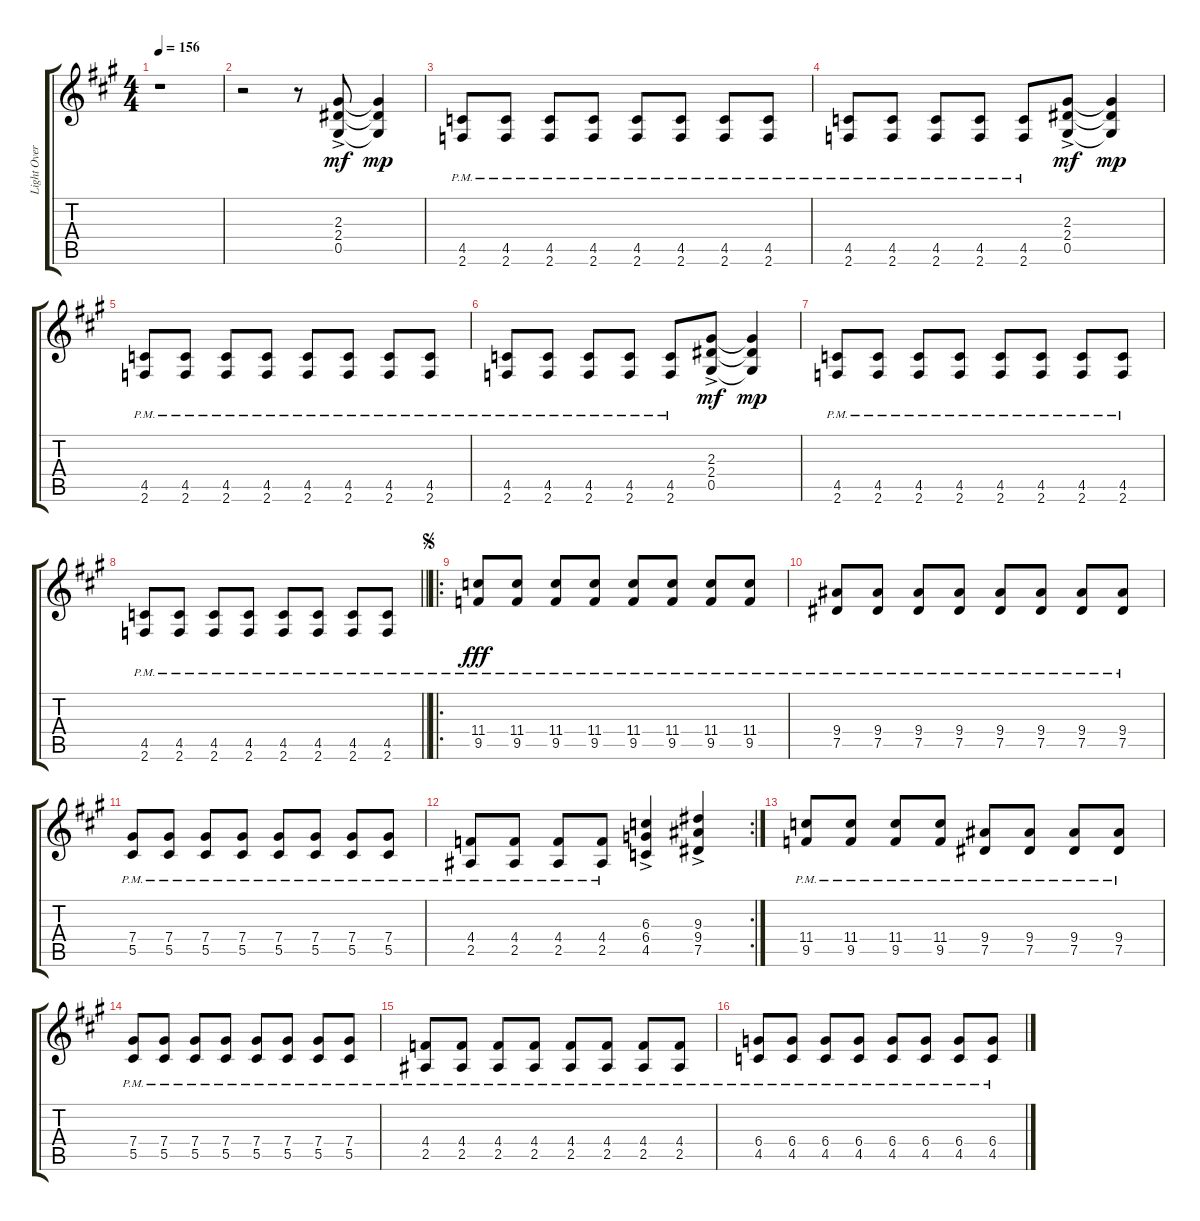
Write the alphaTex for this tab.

\track ("Light Overdrive Rhythm" "Light Over") {instrument overdrivenguitar}
\staff {score tabs}
\tuning (Eb4 Bb3 Gb3 Db3 Ab2 Eb2) {hide}
\ts (4 4)
\tempo 156
\clef g2
\ks a
r.1{dy mf instrument overdrivenguitar} |
r.2 r.8 (2.3{ac} 2.4{ac} 0.5{ac}).8 (2.3{t} 2.4{t} 0.5{t}).4{dy mp} |
(4.5{pm} 2.6{pm}).8 (4.5{pm} 2.6{pm}).8 (4.5{pm} 2.6{pm}).8 (4.5{pm} 2.6{pm}).8 (4.5{pm} 2.6{pm}).8 (4.5{pm} 2.6{pm}).8 (4.5{pm} 2.6{pm}).8 (4.5{pm} 2.6{pm}).8 |
(4.5{pm} 2.6{pm}).8 (4.5{pm} 2.6{pm}).8 (4.5{pm} 2.6{pm}).8 (4.5{pm} 2.6{pm}).8 (4.5{pm} 2.6{pm}).8 (2.3{ac} 2.4{ac} 0.5{ac}).8{dy mf} (2.3{t} 2.4{t} 0.5{t}).4{dy mp} |
(4.5{pm} 2.6{pm}).8 (4.5{pm} 2.6{pm}).8 (4.5{pm} 2.6{pm}).8 (4.5{pm} 2.6{pm}).8 (4.5{pm} 2.6{pm}).8 (4.5{pm} 2.6{pm}).8 (4.5{pm} 2.6{pm}).8 (4.5{pm} 2.6{pm}).8 |
(4.5{pm} 2.6{pm}).8 (4.5{pm} 2.6{pm}).8 (4.5{pm} 2.6{pm}).8 (4.5{pm} 2.6{pm}).8 (4.5{pm} 2.6{pm}).8 (2.3{ac} 2.4{ac} 0.5{ac}).8{dy mf} (2.3{t} 2.4{t} 0.5{t}).4{dy mp} |
(4.5{pm} 2.6{pm}).8 (4.5{pm} 2.6{pm}).8 (4.5{pm} 2.6{pm}).8 (4.5{pm} 2.6{pm}).8 (4.5{pm} 2.6{pm}).8 (4.5{pm} 2.6{pm}).8 (4.5{pm} 2.6{pm}).8 (4.5{pm} 2.6{pm}).8 |
\barLineRight lightlight
(4.5{pm} 2.6{pm}).8 (4.5{pm} 2.6{pm}).8 (4.5{pm} 2.6{pm}).8 (4.5{pm} 2.6{pm}).8 (4.5{pm} 2.6{pm}).8 (4.5{pm} 2.6{pm}).8 (4.5{pm} 2.6{pm}).8 (4.5{pm} 2.6{pm}).8 |
\ro
\jump segno
(11.4{pm} 9.5{pm}).8{dy fff} (11.4{pm} 9.5{pm}).8 (11.4{pm} 9.5{pm}).8 (11.4{pm} 9.5{pm}).8 (11.4{pm} 9.5{pm}).8 (11.4{pm} 9.5{pm}).8 (11.4{pm} 9.5{pm}).8 (11.4{pm} 9.5{pm}).8 |
(9.4{pm} 7.5{pm}).8 (9.4{pm} 7.5{pm}).8 (9.4{pm} 7.5{pm}).8 (9.4{pm} 7.5{pm}).8 (9.4{pm} 7.5{pm}).8 (9.4{pm} 7.5{pm}).8 (9.4{pm} 7.5{pm}).8 (9.4{pm} 7.5{pm}).8 |
(7.4{pm} 5.5{pm}).8 (7.4{pm} 5.5{pm}).8 (7.4{pm} 5.5{pm}).8 (7.4{pm} 5.5{pm}).8 (7.4{pm} 5.5{pm}).8 (7.4{pm} 5.5{pm}).8 (7.4{pm} 5.5{pm}).8 (7.4{pm} 5.5{pm}).8 |
\rc 2
(4.4{pm} 2.5{pm}).8 (4.4{pm} 2.5{pm}).8 (4.4{pm} 2.5{pm}).8 (4.4{pm} 2.5{pm}).8 (6.3{ac} 6.4{ac} 4.5{ac}).4 (9.3{ac} 9.4{ac} 7.5{ac}).4 |
(11.4{pm} 9.5{pm}).8 (11.4{pm} 9.5{pm}).8 (11.4{pm} 9.5{pm}).8 (11.4{pm} 9.5{pm}).8 (9.4{pm} 7.5{pm}).8 (9.4{pm} 7.5{pm}).8 (9.4{pm} 7.5{pm}).8 (9.4{pm} 7.5{pm}).8 |
(7.4{pm} 5.5{pm}).8 (7.4{pm} 5.5{pm}).8 (7.4{pm} 5.5{pm}).8 (7.4{pm} 5.5{pm}).8 (7.4{pm} 5.5{pm}).8 (7.4{pm} 5.5{pm}).8 (7.4{pm} 5.5{pm}).8 (7.4{pm} 5.5{pm}).8 |
(4.4{pm} 2.5{pm}).8 (4.4{pm} 2.5{pm}).8 (4.4{pm} 2.5{pm}).8 (4.4{pm} 2.5{pm}).8 (4.4{pm} 2.5{pm}).8 (4.4{pm} 2.5{pm}).8 (4.4{pm} 2.5{pm}).8 (4.4{pm} 2.5{pm}).8 |
(6.4{pm} 4.5{pm}).8 (6.4{pm} 4.5{pm}).8 (6.4{pm} 4.5{pm}).8 (6.4{pm} 4.5{pm}).8 (6.4{pm} 4.5{pm}).8 (6.4{pm} 4.5{pm}).8 (6.4{pm} 4.5{pm}).8 (6.4{pm} 4.5{pm}).8
